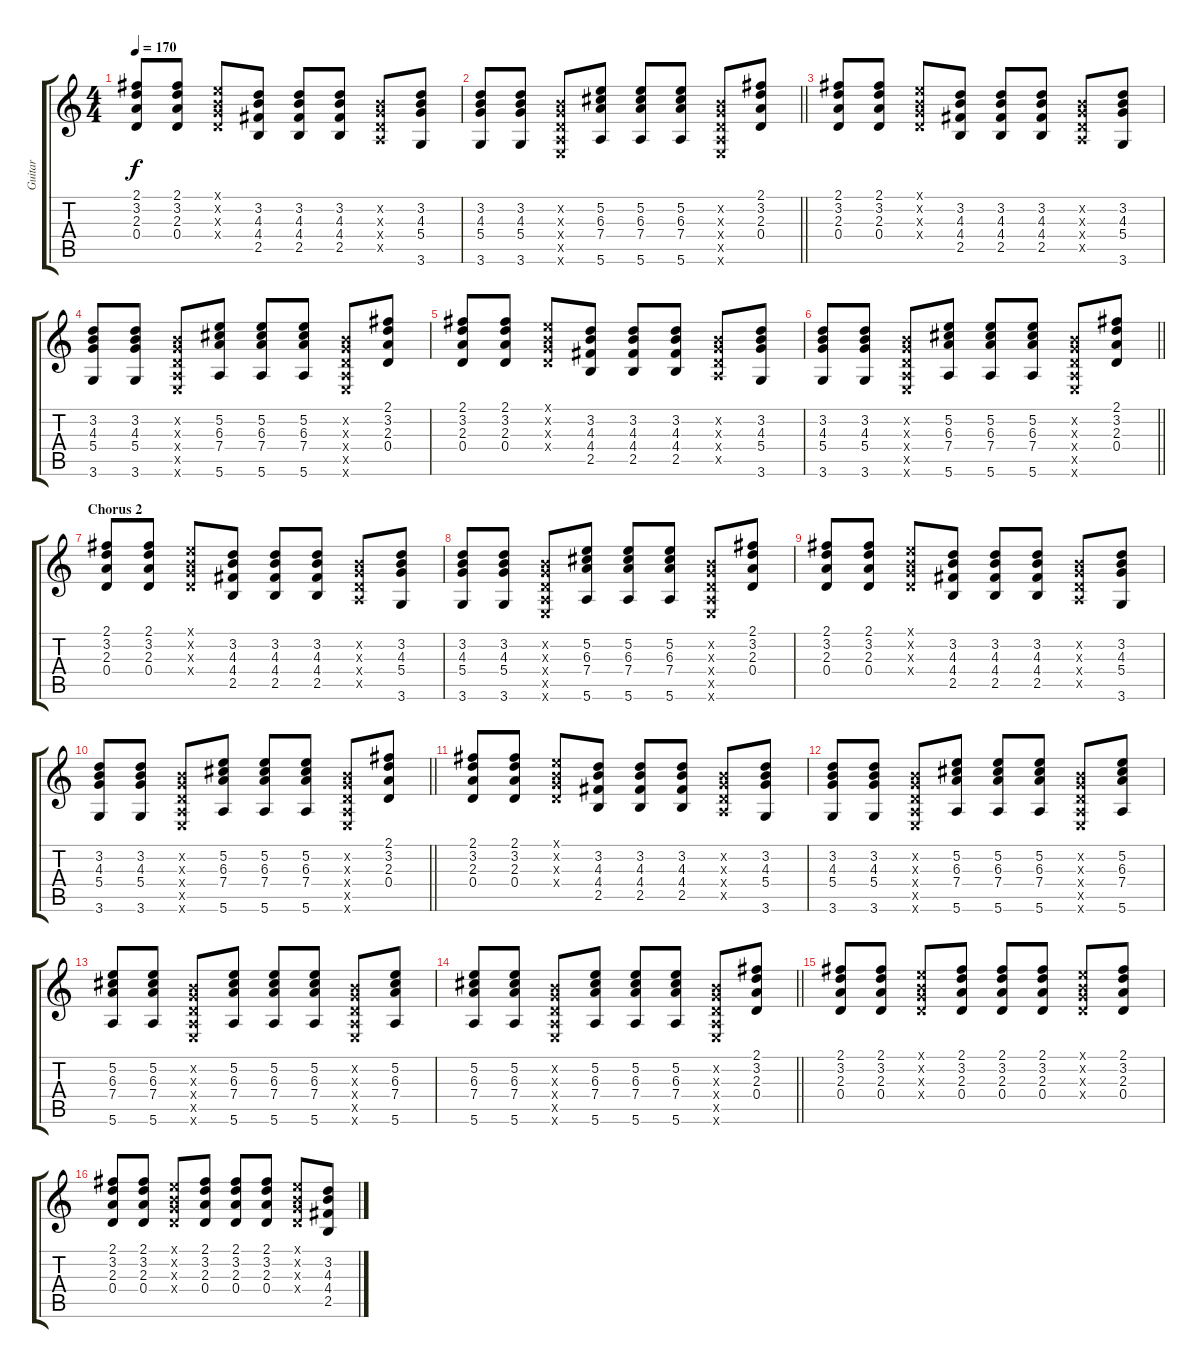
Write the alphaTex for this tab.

\track ("Guitar" "Guitar") {instrument acousticguitarsteel}
\staff {score tabs}
\tuning (E4 B3 G3 D3 A2 E2) {hide}
\ts (4 4)
\tempo 170
\clef g2
\ks c
(2.1 3.2 2.3 0.4).8{dy f} (2.1 3.2 2.3 0.4).8 (0.1{x} 0.2{x} 0.3{x} 0.4{x}).8 (3.2 4.3 4.4 2.5).8 (3.2 4.3 4.4 2.5).8 (3.2 4.3 4.4 2.5).8 (0.2{x} 0.3{x} 0.4{x} 0.5{x}).8 (3.2 4.3 5.4 3.6).8 |
\barLineRight lightlight
(3.2 4.3 5.4 3.6).8 (3.2 4.3 5.4 3.6).8 (0.2{x} 0.3{x} 0.4{x} 0.5{x} 0.6{x}).8 (5.2 6.3 7.4 5.6).8 (5.2 6.3 7.4 5.6).8 (5.2 6.3 7.4 5.6).8 (0.2{x} 0.3{x} 0.4{x} 0.5{x} 0.6{x}).8 (2.1 3.2 2.3 0.4).8 |
(2.1 3.2 2.3 0.4).8 (2.1 3.2 2.3 0.4).8 (0.1{x} 0.2{x} 0.3{x} 0.4{x}).8 (3.2 4.3 4.4 2.5).8 (3.2 4.3 4.4 2.5).8 (3.2 4.3 4.4 2.5).8 (0.2{x} 0.3{x} 0.4{x} 0.5{x}).8 (3.2 4.3 5.4 3.6).8 |
(3.2 4.3 5.4 3.6).8 (3.2 4.3 5.4 3.6).8 (0.2{x} 0.3{x} 0.4{x} 0.5{x} 0.6{x}).8 (5.2 6.3 7.4 5.6).8 (5.2 6.3 7.4 5.6).8 (5.2 6.3 7.4 5.6).8 (0.2{x} 0.3{x} 0.4{x} 0.5{x} 0.6{x}).8 (2.1 3.2 2.3 0.4).8 |
(2.1 3.2 2.3 0.4).8 (2.1 3.2 2.3 0.4).8 (0.1{x} 0.2{x} 0.3{x} 0.4{x}).8 (3.2 4.3 4.4 2.5).8 (3.2 4.3 4.4 2.5).8 (3.2 4.3 4.4 2.5).8 (0.2{x} 0.3{x} 0.4{x} 0.5{x}).8 (3.2 4.3 5.4 3.6).8 |
\barLineRight lightlight
(3.2 4.3 5.4 3.6).8 (3.2 4.3 5.4 3.6).8 (0.2{x} 0.3{x} 0.4{x} 0.5{x} 0.6{x}).8 (5.2 6.3 7.4 5.6).8 (5.2 6.3 7.4 5.6).8 (5.2 6.3 7.4 5.6).8 (0.2{x} 0.3{x} 0.4{x} 0.5{x} 0.6{x}).8 (2.1 3.2 2.3 0.4).8 |
\section ("" "Chorus 2")
(2.1 3.2 2.3 0.4).8 (2.1 3.2 2.3 0.4).8 (0.1{x} 0.2{x} 0.3{x} 0.4{x}).8 (3.2 4.3 4.4 2.5).8 (3.2 4.3 4.4 2.5).8 (3.2 4.3 4.4 2.5).8 (0.2{x} 0.3{x} 0.4{x} 0.5{x}).8 (3.2 4.3 5.4 3.6).8 |
(3.2 4.3 5.4 3.6).8 (3.2 4.3 5.4 3.6).8 (0.2{x} 0.3{x} 0.4{x} 0.5{x} 0.6{x}).8 (5.2 6.3 7.4 5.6).8 (5.2 6.3 7.4 5.6).8 (5.2 6.3 7.4 5.6).8 (0.2{x} 0.3{x} 0.4{x} 0.5{x} 0.6{x}).8 (2.1 3.2 2.3 0.4).8 |
(2.1 3.2 2.3 0.4).8 (2.1 3.2 2.3 0.4).8 (0.1{x} 0.2{x} 0.3{x} 0.4{x}).8 (3.2 4.3 4.4 2.5).8 (3.2 4.3 4.4 2.5).8 (3.2 4.3 4.4 2.5).8 (0.2{x} 0.3{x} 0.4{x} 0.5{x}).8 (3.2 4.3 5.4 3.6).8 |
\barLineRight lightlight
(3.2 4.3 5.4 3.6).8 (3.2 4.3 5.4 3.6).8 (0.2{x} 0.3{x} 0.4{x} 0.5{x} 0.6{x}).8 (5.2 6.3 7.4 5.6).8 (5.2 6.3 7.4 5.6).8 (5.2 6.3 7.4 5.6).8 (0.2{x} 0.3{x} 0.4{x} 0.5{x} 0.6{x}).8 (2.1 3.2 2.3 0.4).8 |
(2.1 3.2 2.3 0.4).8 (2.1 3.2 2.3 0.4).8 (0.1{x} 0.2{x} 0.3{x} 0.4{x}).8 (3.2 4.3 4.4 2.5).8 (3.2 4.3 4.4 2.5).8 (3.2 4.3 4.4 2.5).8 (0.2{x} 0.3{x} 0.4{x} 0.5{x}).8 (3.2 4.3 5.4 3.6).8 |
(3.2 4.3 5.4 3.6).8 (3.2 4.3 5.4 3.6).8 (0.2{x} 0.3{x} 0.4{x} 0.5{x} 0.6{x}).8 (5.2 6.3 7.4 5.6).8 (5.2 6.3 7.4 5.6).8 (5.2 6.3 7.4 5.6).8 (0.2{x} 0.3{x} 0.4{x} 0.5{x} 0.6{x}).8 (5.2 6.3 7.4 5.6).8 |
(5.2 6.3 7.4 5.6).8 (5.2 6.3 7.4 5.6).8 (0.2{x} 0.3{x} 0.4{x} 0.5{x} 0.6{x}).8 (5.2 6.3 7.4 5.6).8 (5.2 6.3 7.4 5.6).8 (5.2 6.3 7.4 5.6).8 (0.2{x} 0.3{x} 0.4{x} 0.5{x} 0.6{x}).8 (5.2 6.3 7.4 5.6).8 |
\barLineRight lightlight
(5.2 6.3 7.4 5.6).8 (5.2 6.3 7.4 5.6).8 (0.2{x} 0.3{x} 0.4{x} 0.5{x} 0.6{x}).8 (5.2 6.3 7.4 5.6).8 (5.2 6.3 7.4 5.6).8 (5.2 6.3 7.4 5.6).8 (0.2{x} 0.3{x} 0.4{x} 0.5{x} 0.6{x}).8 (2.1 3.2 2.3 0.4).8 |
(2.1 3.2 2.3 0.4).8 (2.1 3.2 2.3 0.4).8 (0.1{x} 0.2{x} 0.3{x} 0.4{x}).8 (2.1 3.2 2.3 0.4).8 (2.1 3.2 2.3 0.4).8 (2.1 3.2 2.3 0.4).8 (0.1{x} 0.2{x} 0.3{x} 0.4{x}).8 (2.1 3.2 2.3 0.4).8 |
(2.1 3.2 2.3 0.4).8 (2.1 3.2 2.3 0.4).8 (0.1{x} 0.2{x} 0.3{x} 0.4{x}).8 (2.1 3.2 2.3 0.4).8 (2.1 3.2 2.3 0.4).8 (2.1 3.2 2.3 0.4).8 (0.1{x} 0.2{x} 0.3{x} 0.4{x}).8 (3.2 4.3 4.4 2.5).8
